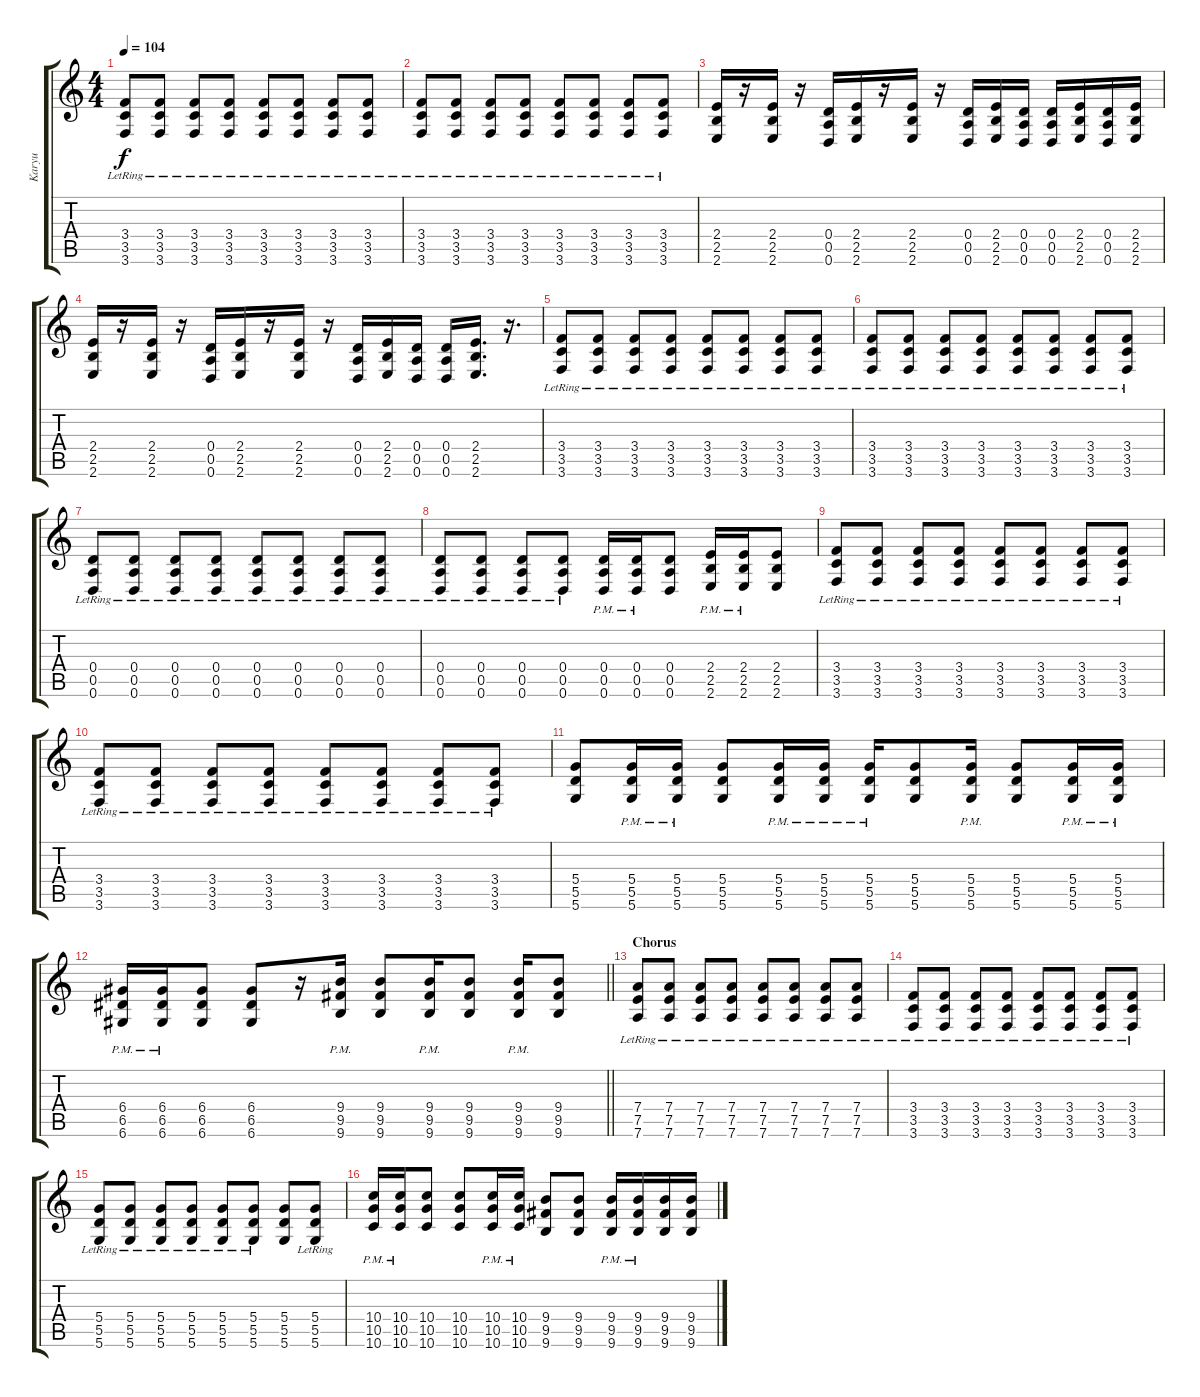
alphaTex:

\track ("Karyu" "Karyu") {instrument distortionguitar}
\staff {score tabs}
\tuning (E4 B3 G3 D3 A2 D2) {hide}
\ts (4 4)
\tempo 104
\clef g2
\ks c
(3.4 3.5{lr} 3.6).8{dy f} (3.4 3.5{lr} 3.6).8 (3.4 3.5{lr} 3.6).8 (3.4 3.5{lr} 3.6).8 (3.4 3.5{lr} 3.6).8 (3.4 3.5{lr} 3.6).8 (3.4 3.5{lr} 3.6).8 (3.4 3.5{lr} 3.6).8 |
(3.4 3.5{lr} 3.6).8 (3.4 3.5{lr} 3.6).8 (3.4 3.5{lr} 3.6).8 (3.4 3.5{lr} 3.6).8 (3.4 3.5{lr} 3.6).8 (3.4 3.5{lr} 3.6).8 (3.4 3.5{lr} 3.6).8 (3.4 3.5{lr} 3.6).8 |
(2.4 2.5 2.6).16 r.16 (2.4 2.5 2.6).16 r.16 (0.4 0.5 0.6).16 (2.4 2.5 2.6).16 r.16 (2.4 2.5 2.6).16 r.16 (0.4 0.5 0.6).16 (2.4 2.5 2.6).16 (0.4 0.5 0.6).16 (0.4 0.5 0.6).16 (2.4 2.5 2.6).16 (0.4 0.5 0.6).16 (2.4 2.5 2.6).16 |
(2.4 2.5 2.6).16 r.16 (2.4 2.5 2.6).16 r.16 (0.4 0.5 0.6).16 (2.4 2.5 2.6).16 r.16 (2.4 2.5 2.6).16 r.16 (0.4 0.5 0.6).16 (2.4 2.5 2.6).16 (0.4 0.5 0.6).16 (0.4 0.5 0.6).16 (2.4 2.5 2.6).16{d} r.16{d} |
(3.4 3.5{lr} 3.6).8 (3.4 3.5{lr} 3.6).8 (3.4 3.5{lr} 3.6).8 (3.4 3.5{lr} 3.6).8 (3.4 3.5{lr} 3.6).8 (3.4 3.5{lr} 3.6).8 (3.4 3.5{lr} 3.6).8 (3.4 3.5{lr} 3.6).8 |
(3.4 3.5{lr} 3.6).8 (3.4 3.5{lr} 3.6).8 (3.4 3.5{lr} 3.6).8 (3.4 3.5{lr} 3.6).8 (3.4 3.5{lr} 3.6).8 (3.4 3.5{lr} 3.6).8 (3.4 3.5{lr} 3.6).8 (3.4 3.5{lr} 3.6).8 |
(0.4 0.5{lr} 0.6).8 (0.4 0.5{lr} 0.6).8 (0.4 0.5{lr} 0.6).8 (0.4 0.5{lr} 0.6).8 (0.4 0.5{lr} 0.6).8 (0.4 0.5{lr} 0.6).8 (0.4 0.5{lr} 0.6).8 (0.4 0.5{lr} 0.6).8 |
(0.4 0.5{lr} 0.6).8 (0.4 0.5{lr} 0.6).8 (0.4 0.5{lr} 0.6).8 (0.4 0.5{lr} 0.6).8 (0.4{pm} 0.5{pm} 0.6{pm}).16 (0.4{pm} 0.5{pm} 0.6{pm}).16 (0.4 0.5 0.6).8 (2.4{pm} 2.5{pm} 2.6{pm}).16 (2.4{pm} 2.5{pm} 2.6{pm}).16 (2.4 2.5 2.6).8 |
(3.4 3.5 3.6{lr}).8 (3.4 3.5 3.6{lr}).8 (3.4 3.5 3.6{lr}).8 (3.4 3.5 3.6{lr}).8 (3.4 3.5 3.6{lr}).8 (3.4 3.5 3.6{lr}).8 (3.4 3.5 3.6{lr}).8 (3.4 3.5 3.6{lr}).8 |
(3.4 3.5 3.6{lr}).8 (3.4 3.5 3.6{lr}).8 (3.4 3.5 3.6{lr}).8 (3.4 3.5 3.6{lr}).8 (3.4 3.5 3.6{lr}).8 (3.4 3.5 3.6{lr}).8 (3.4 3.5 3.6{lr}).8 (3.4 3.5 3.6{lr}).8 |
(5.4 5.5 5.6).8 (5.4{pm} 5.5{pm} 5.6{pm}).16 (5.4{pm} 5.5{pm} 5.6{pm}).16 (5.4 5.5 5.6).8 (5.4{pm} 5.5{pm} 5.6{pm}).16 (5.4{pm} 5.5{pm} 5.6{pm}).16 (5.4{pm} 5.5{pm} 5.6{pm}).16 (5.4 5.5 5.6).8 (5.4{pm} 5.5{pm} 5.6{pm}).16 (5.4 5.5 5.6).8 (5.4{pm} 5.5{pm} 5.6{pm}).16 (5.4{pm} 5.5{pm} 5.6{pm}).16 |
\barLineRight lightlight
(6.4{pm} 6.5{pm} 6.6{pm}).16 (6.4{pm} 6.5{pm} 6.6{pm}).16 (6.4 6.5 6.6).8 (6.4 6.5 6.6).8 r.16 (9.4{pm} 9.5{pm} 9.6{pm}).16 (9.4 9.5 9.6).8 (9.4{pm} 9.5{pm} 9.6{pm}).16 (9.4 9.5 9.6).8 (9.4{pm} 9.5{pm} 9.6{pm}).16 (9.4 9.5 9.6).8 |
\section ("" "Chorus")
(7.4 7.5 7.6{lr}).8 (7.4 7.5 7.6{lr}).8 (7.4 7.5 7.6{lr}).8 (7.4 7.5 7.6{lr}).8 (7.4 7.5 7.6{lr}).8 (7.4 7.5 7.6{lr}).8 (7.4 7.5 7.6{lr}).8 (7.4 7.5 7.6{lr}).8 |
(3.4 3.5 3.6{lr}).8 (3.4 3.5 3.6{lr}).8 (3.4 3.5 3.6{lr}).8 (3.4 3.5 3.6{lr}).8 (3.4 3.5 3.6{lr}).8 (3.4 3.5 3.6{lr}).8 (3.4 3.5 3.6{lr}).8 (3.4 3.5 3.6{lr}).8 |
(5.4 5.5 5.6{lr}).8 (5.4 5.5 5.6{lr}).8 (5.4 5.5 5.6{lr}).8 (5.4 5.5 5.6{lr}).8 (5.4 5.5 5.6{lr}).8 (5.4 5.5 5.6{lr}).8 (5.4 5.5 5.6).8 (5.4 5.5 5.6{lr}).8 |
(10.4{pm} 10.5{pm} 10.6{pm}).16 (10.4{pm} 10.5{pm} 10.6{pm}).16 (10.4 10.5 10.6).8 (10.4 10.5 10.6).8 (10.4{pm} 10.5{pm} 10.6{pm}).16 (10.4{pm} 10.5{pm} 10.6{pm}).16 (9.4 9.5 9.6).8 (9.4 9.5 9.6).8 (9.4{pm} 9.5{pm} 9.6{pm}).16 (9.4{pm} 9.5{pm} 9.6{pm}).16 (9.4 9.5 9.6).16 (9.4 9.5 9.6).16
